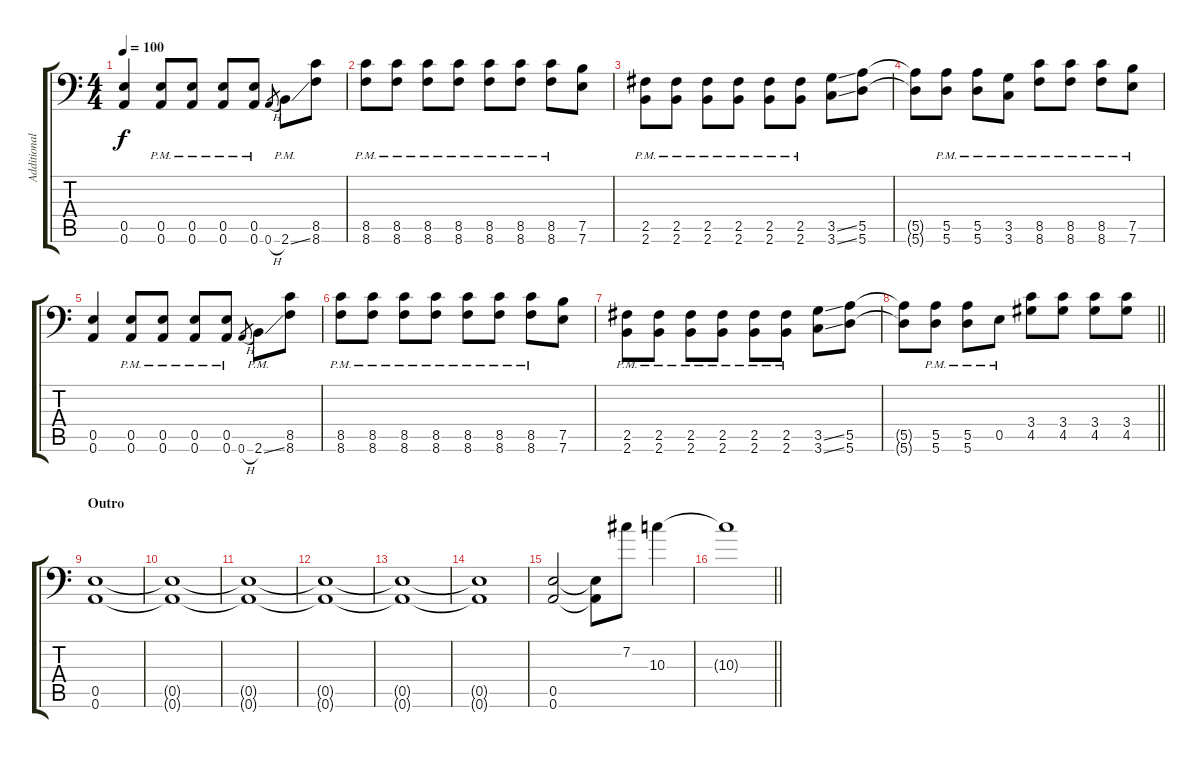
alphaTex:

\track ("Additional Guitar" "Additional") {instrument distortionguitar}
\staff {score tabs}
\tuning (B3 Gb3 D3 A2 E2 A1) {hide}
\ts (4 4)
\tempo 100
\clef f4
\ks c
(0.5 0.6).4{dy f} (0.5{pm} 0.6{pm}).8 (0.5{pm} 0.6{pm}).8 (0.5{pm} 0.6{pm}).8 (0.5{pm} 0.6{pm}).8 0.6{h}.8{gr} 2.6{ss pm}.8 (8.5 8.6).8 |
(8.5{pm} 8.6{pm}).8 (8.5{pm} 8.6{pm}).8 (8.5{pm} 8.6{pm}).8 (8.5{pm} 8.6{pm}).8 (8.5{pm} 8.6{pm}).8 (8.5{pm} 8.6{pm}).8 (8.5{pm} 8.6{pm}).8 (7.5 7.6).8 |
(2.5{pm} 2.6{pm}).8 (2.5{pm} 2.6{pm}).8 (2.5{pm} 2.6{pm}).8 (2.5{pm} 2.6{pm}).8 (2.5{pm} 2.6{pm}).8 (2.5{pm} 2.6{pm}).8 (3.5{ss} 3.6{ss}).8 (5.5 5.6).8 |
(5.5{t} 5.6{t}).8 (5.5{pm} 5.6{pm}).8 (5.5{pm} 5.6{pm}).8 (3.5{pm} 3.6{pm}).8 (8.5{pm} 8.6{pm}).8 (8.5{pm} 8.6{pm}).8 (8.5{pm} 8.6{pm}).8 (7.5{pm} 7.6{pm}).8 |
(0.5 0.6).4 (0.5{pm} 0.6{pm}).8 (0.5{pm} 0.6{pm}).8 (0.5{pm} 0.6{pm}).8 (0.5{pm} 0.6{pm}).8 0.6{h}.8{gr} 2.6{ss pm}.8 (8.5 8.6).8 |
(8.5{pm} 8.6{pm}).8 (8.5{pm} 8.6{pm}).8 (8.5{pm} 8.6{pm}).8 (8.5{pm} 8.6{pm}).8 (8.5{pm} 8.6{pm}).8 (8.5{pm} 8.6{pm}).8 (8.5{pm} 8.6{pm}).8 (7.5 7.6).8 |
(2.5{pm} 2.6{pm}).8 (2.5{pm} 2.6{pm}).8 (2.5{pm} 2.6{pm}).8 (2.5{pm} 2.6{pm}).8 (2.5{pm} 2.6{pm}).8 (2.5{pm} 2.6{pm}).8 (3.5{ss} 3.6{ss}).8 (5.5 5.6).8 |
\barLineRight lightlight
(5.5{t} 5.6{t}).8 (5.5{pm} 5.6{pm}).8 (5.5{pm} 5.6{pm}).8 0.5{pm}.8 (3.4 4.5).8 (3.4 4.5).8 (3.4 4.5).8 (3.4 4.5).8 |
\section ("" "Outro")
(0.5 0.6).1 |
(0.5{t} 0.6{t}).1 |
(0.5{t} 0.6{t}).1 |
(0.5{t} 0.6{t}).1 |
(0.5{t} 0.6{t}).1 |
(0.5{t} 0.6{t}).1 |
(0.5 0.6).2 (0.5{t} 0.6{t}).8 7.2.8 10.3.4 |
\barLineRight lightlight
10.3{t}.1
